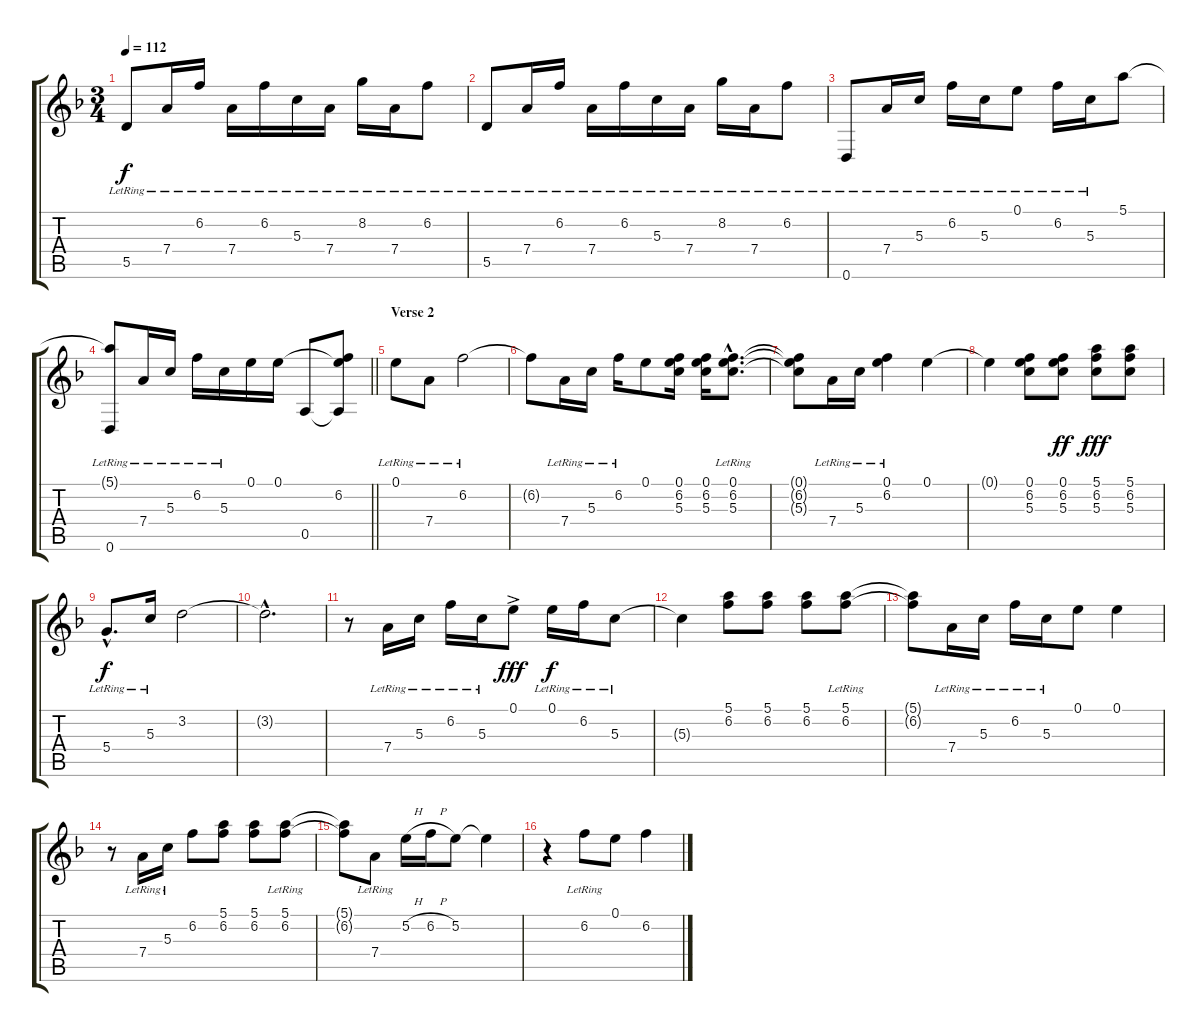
\track "" {instrument acousticguitarsteel}
\staff {score tabs}
\tuning (E4 B3 G3 D3 A2 D2) {hide}
\ts (3 4)
\tempo 112
\clef g2
\ks dminor
5.5{lr}.8{dy f} 7.4{lr}.16 6.2{lr}.16 7.4{lr}.16 6.2{lr}.16 5.3{lr}.16 7.4{lr}.16 8.2{lr}.16 7.4{lr}.16 6.2{lr}.8 |
5.5{lr}.8 7.4{lr}.16 6.2{lr}.16 7.4{lr}.16 6.2{lr}.16 5.3{lr}.16 7.4{lr}.16 8.2{lr}.16 7.4{lr}.16 6.2{lr}.8 |
0.6{lr}.8 7.4{lr}.16 5.3{lr}.16 6.2{lr}.16 5.3{lr}.16 0.1{lr}.8 6.2{lr}.16 5.3{lr}.16 5.1.8 |
\barLineRight lightlight
(5.1{t} 0.6{lr}).8 7.4{lr}.16 5.3{lr}.16 6.2{lr}.16 5.3{lr}.16 0.1.16 0.1.16 0.5.8 (0.1{t} 6.2 0.5{t}).8 |
\section ("" "Verse 2")
0.1{lr}.8 7.4{lr}.8 6.2{lr}.2 |
6.2{t}.8 7.4{lr}.16 5.3{lr}.16 6.2{lr}.16 0.1.8 (0.1 6.2 5.3).16 (0.1 6.2 5.3).16 (0.1{hac lr} 6.2{hac lr} 5.3{hac lr}).8{d} |
(0.1{t} 6.2{t} 5.3{t}).8 7.4{lr}.16 5.3{lr}.16 (0.1 6.2{lr}).4 0.1.4 |
0.1{t}.4 (0.1 6.2 5.3).8 (0.1 6.2 5.3).8{dy ff} (5.1 6.2 5.3).8{dy fff} (5.1 6.2 5.3).8 |
5.4{hac lr}.8{d dy f} 5.3{lr}.16 3.2.2 |
3.2{hac t}.2{d} |
r.8 7.4{lr}.16 5.3{lr}.16 6.2{lr}.16 5.3{lr}.16 0.1{ac}.8{dy fff} 0.1{lr}.16{dy f} 6.2{lr}.16 5.3{lr}.8 |
5.3{t}.4 (5.1 6.2).8 (5.1 6.2).8 (5.1 6.2).8 (5.1 6.2{lr}).8 |
(5.1{t} 6.2{t}).8 7.4{lr}.16 5.3{lr}.16 6.2{lr}.16 5.3{lr}.16 0.1.8 0.1.4 |
r.8 7.4{lr}.16 5.3{lr}.16 6.2.8 (5.1 6.2).8 (5.1 6.2).8 (5.1 6.2{lr}).8 |
(5.1{t} 6.2{t}).8 7.4{lr}.8 5.2{h}.16 6.2{h}.16 5.2.8 5.2{t}.4 |
r.4 6.2{lr}.8 0.1.8 6.2.4
